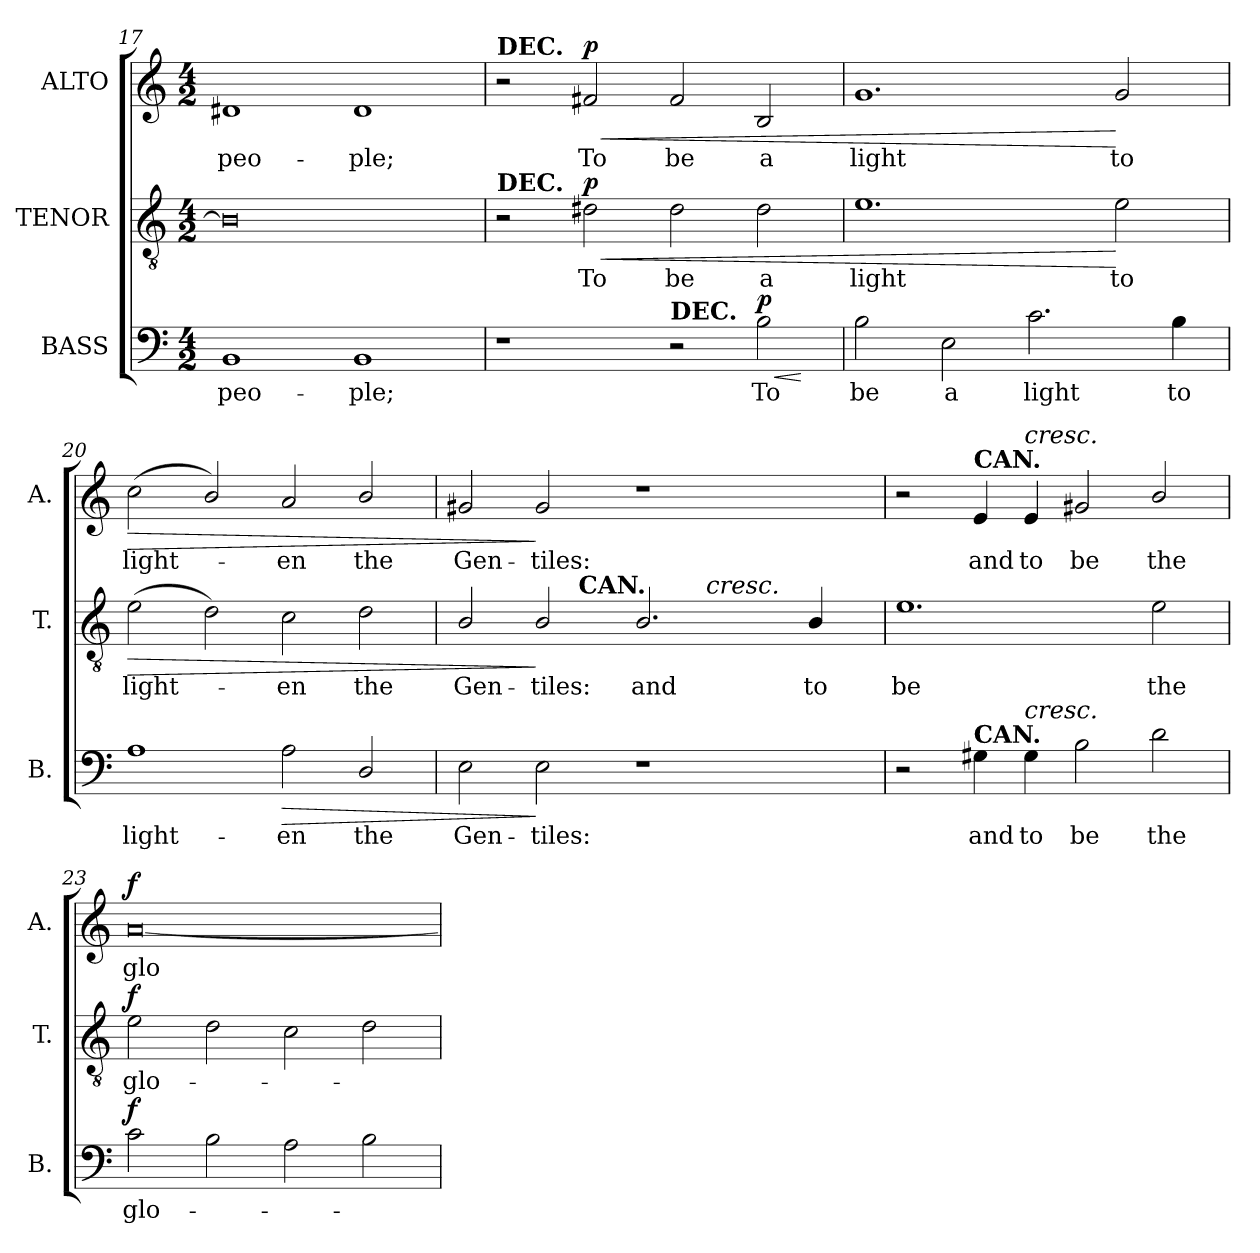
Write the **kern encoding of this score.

**kern	**text	**dynam	**kern	**text	**dynam	**kern	**text	**dynam
*part3	*part3	*part3	*part2	*part2	*part2	*part1	*part1	*part1
*staff3	*staff3	*staff3	*staff2	*staff2	*staff2	*staff1	*staff1	*staff1
*I"BASS	*	*	*I"TENOR	*	*	*I"ALTO	*	*
*I'B.	*	*	*I'T.	*	*	*I'A.	*	*
*clefF4	*	*	*clefGv2	*	*	*clefG2	*	*
*	*	*	*ITrd7c12	*	*	*	*	*
*k[]	*	*	*k[]	*	*	*k[]	*	*
*C:	*	*	*C:	*	*	*C:	*	*
*M4/2	*	*	*M4/2	*	*	*M4/2	*	*
=17	=17	=17	=17	=17	=17	=17	=17	=17
!	!LO:LY:b:color=#000000	!	!	!	!	!	!	!
!	!	!	!	!	!	!	!LO:LY:b:color=#000000	!
1BBi	peo-	.	0BBi]	.	.	1d#Xi	peo-	.
!	!LO:LY:b:color=#000000	!	!	!	!	!	!	!
!	!	!	!	!	!	!	!LO:LY:b:color=#000000	!
1BBi	-ple;	.	.	.	.	1d#i	-ple;	.
!!LO:PB:g=z
=18	=18	=18	=18	=18	=18	=18	=18	=18
!	!	!	!	!	!	!LO:TX:a:B:t=DEC.	!	!
!	!	!	!LO:TX:a:B:t=DEC.	!	!	!	!	!
1r	.	.	2r	.	.	2r	.	.
!	!	!	!	!LO:LY:b:color=#000000	!LO:HP:b	!	!	!
!	!	!	!	!	!	!	!LO:LY:b:color=#000000	!LO:HP:b
.	.	.	2D#Xi\	To	< p	2f#i/	To	< p
!	!	!	!	!LO:LY:b:color=#000000	!	!	!	!
!LO:TX:a:B:t=DEC.	!	!	!	!	!	!	!	!
!	!	!	!	!	!	!	!LO:LY:b:color=#000000	!
2r	.	.	2D#i\	be	.	2f#i/	be	.
!	!LO:LY:b:color=#000000	!LO:HP:b	!	!	!	!	!	!
!	!	!	!	!LO:LY:b:color=#000000	!	!	!	!
!	!	!	!	!	!	!	!LO:LY:b:color=#000000	!
2Bi\	To	< p	2D#i\	a	.	2Bi/	a	.
.	.	[	.	.	.	.	.	.
=19	=19	=19	=19	=19	=19	=19	=19	=19
!	!LO:LY:b:color=#000000	!	!	!	!	!	!	!
!	!	!	!	!LO:LY:b:color=#000000	!	!	!	!
!	!	!	!	!	!	!	!LO:LY:b:color=#000000	!
2Bi\	be	.	1.Ei	light	.	1.gi	light	.
!	!LO:LY:b:color=#000000	!	!	!	!	!	!	!
2Ei\	a	.	.	.	.	.	.	.
!	!LO:LY:b:color=#000000	!	!	!	!	!	!	!
2.ci\	light	.	.	.	.	.	.	.
!	!	!	!	!LO:LY:b:color=#000000	!	!	!	!
!	!	!	!	!	!	!	!LO:LY:b:color=#000000	!
.	.	.	2Ei\	to	[	2gi/	to	[
!	!LO:LY:b:color=#000000	!	!	!	!	!	!	!
4Bi\	to	.	.	.	.	.	.	.
=20	=20	=20	=20	=20	=20	=20	=20	=20
!	!LO:LY:b:color=#000000	!	!	!	!	!	!	!
!	!	!	!	!LO:LY:b:color=#000000	!LO:HP:b	!	!	!
!	!	!	!	!	!	!	!LO:LY:b:color=#000000	!LO:HP:b
1Ai	light-	.	(2Ei\	light-	>	(2cci\	light-	>
.	.	.	2Di\)	.	.	2bi/)	.	.
!	!LO:LY:b:color=#000000	!LO:HP:b	!	!	!	!	!	!
!	!	!	!	!LO:LY:b:color=#000000	!	!	!	!
!	!	!	!	!	!	!	!LO:LY:b:color=#000000	!
2Ai\	-en	>	2Ci\	-en	.	2ai/	-en	.
!	!LO:LY:b:color=#000000	!	!	!	!	!	!	!
!	!	!	!	!LO:LY:b:color=#000000	!	!	!	!
!	!	!	!	!	!	!	!LO:LY:b:color=#000000	!
2Di/	the	.	2Di\	the	.	2bi/	the	.
=21	=21	=21	=21	=21	=21	=21	=21	=21
!	!LO:LY:b:color=#000000	!	!	!	!	!	!	!
!	!	!	!	!LO:LY:b:color=#000000	!	!	!	!
!	!	!	!	!	!	!	!LO:LY:b:color=#000000	!
*	*	*	*^	*	*	*	*	*
*	*	*	*	*^	*	*	*	*	*
2Ei\	Gen-	.	2BBi/	2ryy	1ryy	Gen-	.	2g#Xi/	Gen-	.
!	!LO:LY:b:color=#000000	!	!	!	!	!	!	!	!	!
!	!	!	!	!	!	!LO:LY:b:color=#000000	!	!	!	!
!	!	!	!	!	!	!	!	!	!LO:LY:b:color=#000000	!
2Ei\	-tiles:	]	2BBi/	8.ryy	.	-tiles:	]	2g#i/	-tiles:	]
!	!	!	!	!LO:TX:a:B:t=CAN.	!	!	!	!	!	!
.	.	.	.	1ryy	.	.	.	.	.	.
!	!	!	!	!	!	!LO:LY:b:color=#000000	!	!	!	!
1r	.	.	2.BBi/	.	8ryy	and	.	1r	.	.
.	.	.	.	.	16ryy	.	.	.	.	.
.	.	.	.	.	64ryy	.	.	.	.	.
.	.	.	.	.	256ryy	.	.	.	.	.
.	.	.	.	.	1024ryy	.	.	.	.	.
!	!	!	!	!	!LO:TX:a:i:t=cresc.	!	!	!	!	!
.	.	.	.	.	2ryy	.	.	.	.	.
.	.	.	.	4ryy	.	.	.	.	.	.
.	.	.	.	.	4ryy	.	.	.	.	.
!	!	!	!	!	!	!LO:LY:b:color=#000000	!	!	!	!
.	.	.	4BBi/	.	.	to	.	.	.	.
.	.	.	.	16ryy	.	.	.	.	.	.
.	.	.	.	.	32ryy	.	.	.	.	.
.	.	.	.	.	128ryy	.	.	.	.	.
.	.	.	.	.	512.ryy	.	.	.	.	.
*	*	*	*v	*v	*v	*	*	*	*	*
!!LO:LB:g=z
=22	=22	=22	=22	=22	=22	=22	=22	=22
*	*	*	*^	*	*	*	*	*
*	*	*	*	*^	*	*	*	*	*
!	!	!	!	!	!	!LO:LY:b:color=#000000	!	!	!	!
*	*	*	*v	*v	*v	*	*	*	*	*
2r	.	.	1.Ei	be	.	2r	.	.
!	!LO:LY:b:color=#000000	!	!	!	!	!	!	!
!	!	!	!	!	!	!LO:TX:a:B:t=CAN.	!	!
!LO:TX:a:B:t=CAN.	!	!	!	!	!	!	!	!
!	!	!	!	!	!	!	!LO:LY:b:color=#000000	!
4G#Xi\	and	.	.	.	.	4ei/	and	.
!	!LO:LY:b:color=#000000	!	!	!	!	!	!	!
!	!	!	!	!	!	!LO:TX:a:i:t=cresc.	!	!
!LO:TX:a:i:t=cresc.	!	!	!	!	!	!	!	!
!	!	!	!	!	!	!	!LO:LY:b:color=#000000	!
4G#i\	to	.	.	.	.	4ei/	to	.
!	!LO:LY:b:color=#000000	!	!	!	!	!	!	!
!	!	!	!	!	!	!	!LO:LY:b:color=#000000	!
2Bi\	be	.	.	.	.	2g#Xi/	be	.
!	!LO:LY:b:color=#000000	!	!	!	!	!	!	!
!	!	!	!	!LO:LY:b:color=#000000	!	!	!	!
!	!	!	!	!	!	!	!LO:LY:b:color=#000000	!
2di\	the	.	2Ei\	the	.	2bi/	the	.
=23	=23	=23	=23	=23	=23	=23	=23	=23
!	!LO:LY:b:color=#000000	!	!	!	!	!	!	!
!	!	!	!	!LO:LY:b:color=#000000	!	!	!	!
!	!	!	!	!	!	!	!LO:LY:b:color=#000000	!
2ci\	glo-	f	2Ei\	glo-	f	[0ai	glo-	f
2Bi\	.	.	2Di\	.	.	.	.	.
2Ai\	.	.	2Ci\	.	.	.	.	.
2Bi\	.	.	2Di\	.	.	.	.	.
=	=	=	=	=	=	=	=	=
*-	*-	*-	*-	*-	*-	*-	*-	*-
